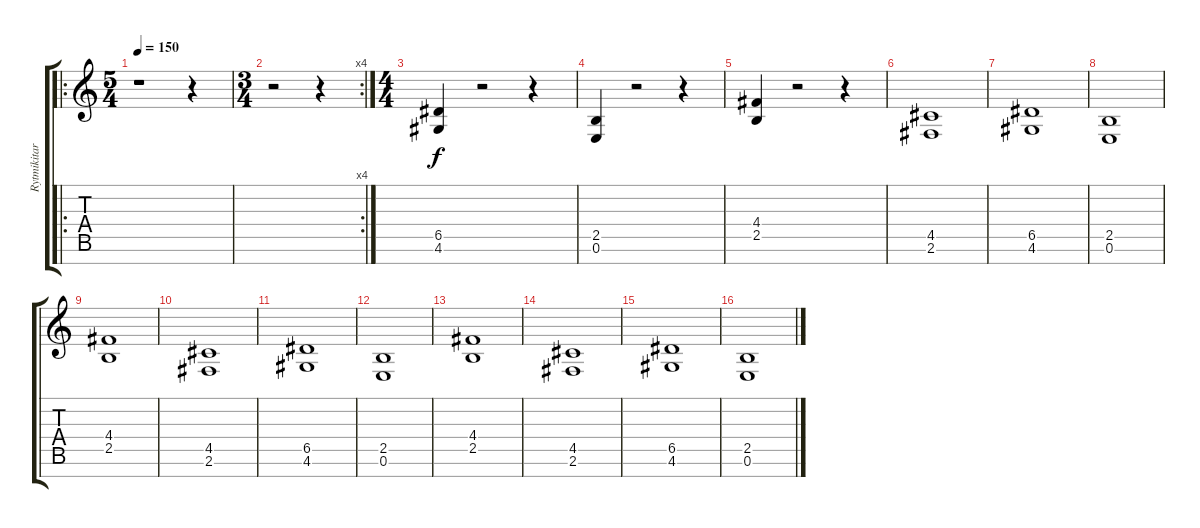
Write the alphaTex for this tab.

\track ("Rytmikitara" "Rytmikitar") {instrument distortionguitar}
\staff {score tabs}
\tuning (E4 B3 G3 D3 A2 E2 B1) {hide}
\ro
\ts (5 4)
\tempo 150
\clef g2
\ks c
r.1{dy f} r.4 |
\rc 4
\ts (3 4)
r.2 r.4 |
\ts (4 4)
(6.5 4.6).4 r.2 r.4 |
(2.5 0.6).4 r.2 r.4 |
(4.4 2.5).4 r.2 r.4 |
(4.5 2.6).1 |
(6.5 4.6).1 |
(2.5 0.6).1 |
(4.4 2.5).1 |
(4.5 2.6).1 |
(6.5 4.6).1 |
(2.5 0.6).1 |
(4.4 2.5).1 |
(4.5 2.6).1 |
(6.5 4.6).1 |
(2.5 0.6).1
